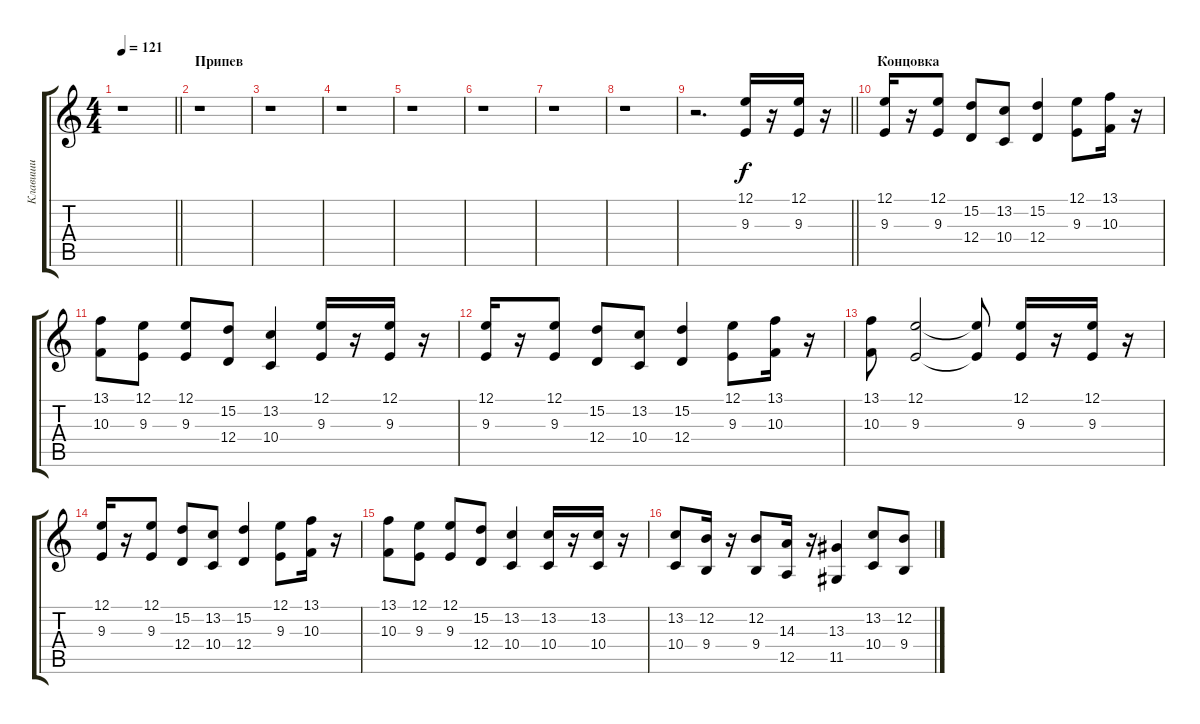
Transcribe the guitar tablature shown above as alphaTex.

\track ("Клавиши" "Клавиши") {instrument accordion}
\staff {score tabs}
\tuning (E4 B3 G3 D3 A2 E2) {hide}
\ts (4 4)
\tempo 121
\clef g2
\barLineRight lightlight
\ks c
r.1{dy f} |
\section ("" "Припев")
r.1 |
r.1 |
r.1 |
r.1 |
r.1 |
r.1 |
r.1 |
\barLineRight lightlight
r.2{d} (12.1 9.3).16 r.16 (12.1 9.3).16 r.16 |
\section ("" "Концовка")
(12.1 9.3).16 r.16 (12.1 9.3).8 (15.2 12.4).8 (13.2 10.4).8 (15.2 12.4).4 (12.1 9.3).8 (13.1 10.3).16 r.16 |
(13.1 10.3).8 (12.1 9.3).8 (12.1 9.3).8 (15.2 12.4).8 (13.2 10.4).4 (12.1 9.3).16 r.16 (12.1 9.3).16 r.16 |
(12.1 9.3).16 r.16 (12.1 9.3).8 (15.2 12.4).8 (13.2 10.4).8 (15.2 12.4).4 (12.1 9.3).8 (13.1 10.3).16 r.16 |
(13.1 10.3).8 (12.1 9.3).2 (12.1{t} 9.3{t}).8 (12.1 9.3).16 r.16 (12.1 9.3).16 r.16 |
(12.1 9.3).16 r.16 (12.1 9.3).8 (15.2 12.4).8 (13.2 10.4).8 (15.2 12.4).4 (12.1 9.3).8 (13.1 10.3).16 r.16 |
(13.1 10.3).8 (12.1 9.3).8 (12.1 9.3).8 (15.2 12.4).8 (13.2 10.4).4 (13.2 10.4).16 r.16 (13.2 10.4).16 r.16 |
(13.2 10.4).8 (12.2 9.4).16 r.16 (12.2 9.4).8 (14.3 12.5).16 r.16 (13.3 11.5).4 (13.2 10.4).8 (12.2 9.4).8
